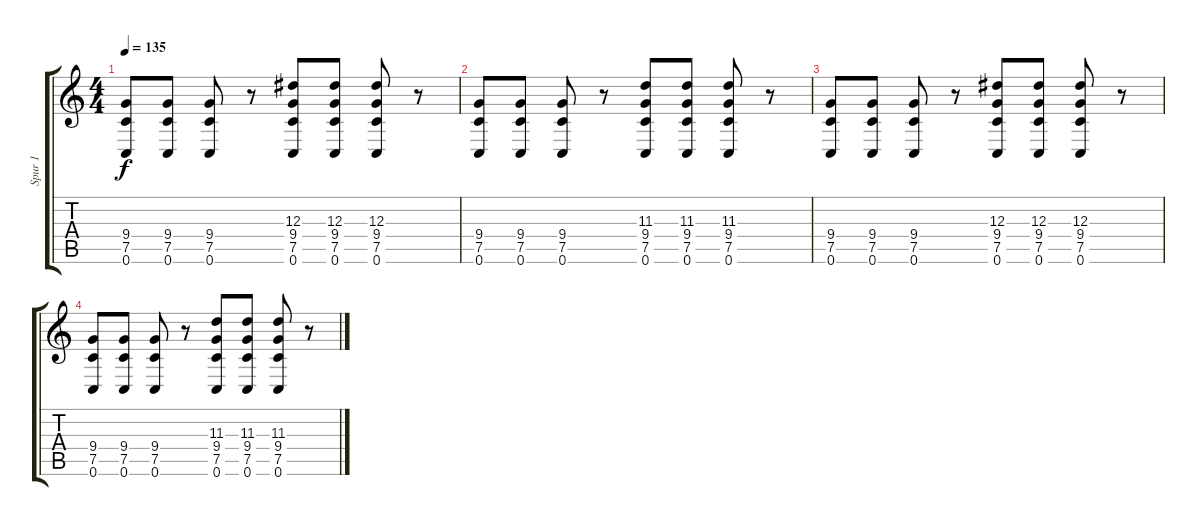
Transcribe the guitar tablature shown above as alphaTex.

\track ("Spur 1" "Spur 1") {instrument distortionguitar}
\staff {score tabs}
\tuning (C4 G3 Eb3 Bb2 F2 C2) {hide}
\ts (4 4)
\tempo 135
\clef g2
\ks c
(9.4 7.5 0.6).8{dy f} (9.4 7.5 0.6).8 (9.4 7.5 0.6).8 r.8 (12.3 9.4 7.5 0.6).8 (12.3 9.4 7.5 0.6).8 (12.3 9.4 7.5 0.6).8 r.8 |
(9.4 7.5 0.6).8 (9.4 7.5 0.6).8 (9.4 7.5 0.6).8 r.8 (11.3 9.4 7.5 0.6).8 (11.3 9.4 7.5 0.6).8 (11.3 9.4 7.5 0.6).8 r.8 |
(9.4 7.5 0.6).8 (9.4 7.5 0.6).8 (9.4 7.5 0.6).8 r.8 (12.3 9.4 7.5 0.6).8 (12.3 9.4 7.5 0.6).8 (12.3 9.4 7.5 0.6).8 r.8 |
(9.4 7.5 0.6).8 (9.4 7.5 0.6).8 (9.4 7.5 0.6).8 r.8 (11.3 9.4 7.5 0.6).8 (11.3 9.4 7.5 0.6).8 (11.3 9.4 7.5 0.6).8 r.8
